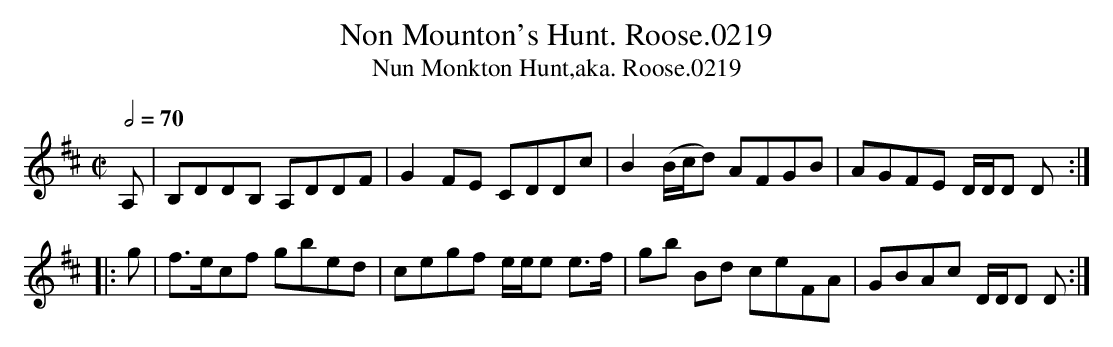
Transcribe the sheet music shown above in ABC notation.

X:1
T:Non Mounton's Hunt. Roose.0219
T:Nun Monkton Hunt,aka. Roose.0219
M:C|
L:1/8
Q:1/2=70
K:D
A,|B,DDB, A,DDF|G2FE CDDc|B2 (B/c/d) AFGB|AGFE D/D/D D:|
|:g|f>ecf gbed|cegf e/e/e e>f|gb Bd ceFA|GBAc D/D/D D:|
